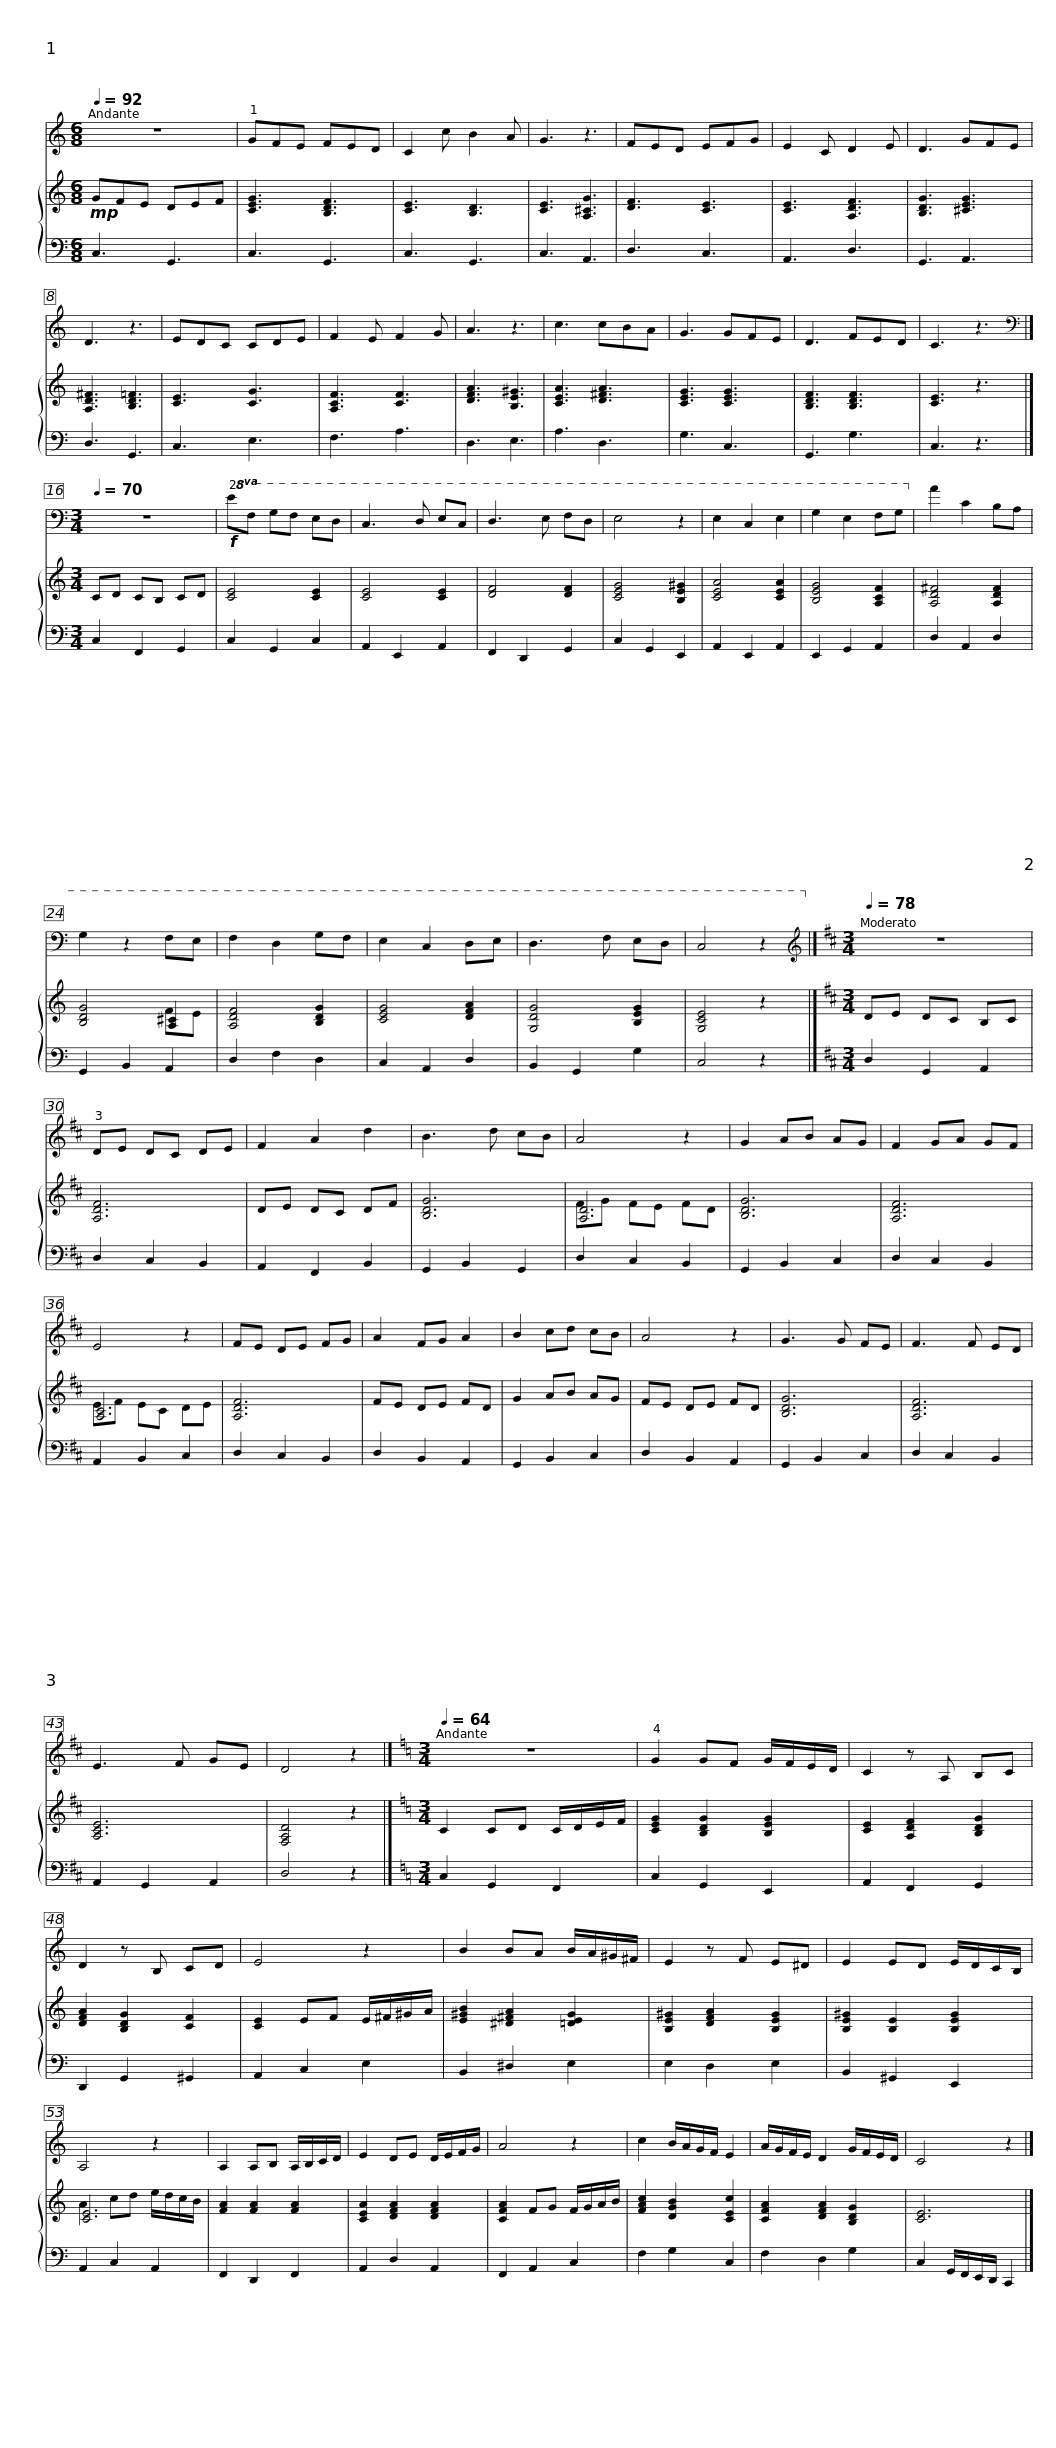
X:1
%%score 1 { ( 2 4 ) | 3 }
L:1/8
Q:1/4=92
M:6/8
I:linebreak $
K:C
V:1 treble
V:2 treble
V:4 treble
V:3 bass
V:1
 z6 | GFE FED | C2 c B2 A | G3 z3 | FED EFG | %5
 E2 C D2 E | D3 GFE |$ D3 z3 | EDC CDE | F2 E F2 G | %10
 A3 z3 | c3 cBA | G3 GFE | D3 FED | C3 z3 |]$ %15
[M:3/4][K:bass][Q:1/4=70] z6 |!f!!8va(! EF GF ED | C3 D EC | D3 E FD | E4 z2 | %20
 E2 C2 E2 | G2 E2 FG!8va)! |$!8va(! A2 c2 BA | G2 z2 FE | F2 D2 GF | %25
 E2 C2 DE | D3 F ED | C4 z2!8va)! |]$[K:D][M:3/4][K:treble][Q:1/4=114][Q:1/4=78] z6 | DE DC DE | %30
 F2 A2 d2 | B3 d cB | A4 z2 | G2 AB AG |$ F2 GA GF | %35
 E4 z2 | FE DE FG | A2 FG A2 | B2 cd cB |$ A4 z2 | %40
 G3 G FE | F3 F ED | E3 F GE | D4 z2 |]$[K:C][M:3/4][Q:1/4=92][Q:1/4=64] z6 | %45
 G2 GF G/F/E/D/ | C2 z A, B,C | D2 z B, CD | E4 z2 |$ B2 BA B/A/^G/^F/ | %50
 E2 z F E^D | E2 ED E/D/C/B,/ | A,4 z2 | A,2 A,B, A,/B,/C/D/ |$ E2 DE D/E/F/G/ | %55
 A4 z2 | c2 B/A/G/F/ E2 | A/G/F/E/ D2 G/F/E/D/ | C4 z2 |] %59
V:2
!mp! GFE DEF | [CEG]3 [B,DF]3 | [CE]3 [B,D]3 | [CE]3 [A,^CG]3 | [DF]3 [CE]3 | %5
 [CE]3 [A,DF]3 | [B,DG]3 [^CEG]3 |$ [A,D^F]3 [B,D=F]3 | [CE]3 [CG]3 | [A,CF]3 [CF]3 | %10
 [DFA]3 [B,E^G]3 | [CEA]3 [D^FA]3 | [CEG]3 [CEG]3 | [B,DF]3 [B,DF]3 | [CE]3 z3 |]$ %15
[M:3/4] CD CB, CD | [CE]4 [CE]2 | [CE]4 [CE]2 | [DF]4 [DF]2 | [CEG]4 [B,E^G]2 | %20
 [CEA]4 [CEA]2 | [B,EG]4 [A,CF]2 |$ [A,D^F]4 [A,DF]2 | [B,DG]4 [A,^C]2 | [A,DF]4 [B,DG]2 | %25
 [CEG]4 [DFA]2 | [G,DG]4 [B,EG]2 | [G,CE]4 z2 |]$[K:D][M:3/4] DE DC B,C | [A,DF]6 | %30
 DE DC DF | [B,DG]6 | [A,D]6 | [B,DG]6 |$ [A,DF]6 | %35
 [A,C]6 | [A,DF]6 | FE DE FD | G2 AB AG |$ FE DE FD | %40
 [B,DG]6 | [A,DF]6 | [A,CE]6 | [F,A,D]4 z2 |]$[K:C][M:3/4] C2 CD C/D/E/F/ | %45
 [CEG]2 [B,DG]2 [B,EG]2 | [CE]2 [A,DF]2 [B,DG]2 | [DFA]2 [B,DG]2 [CF]2 | [CE]2 EF E/^F/^G/A/ |$ [E^GB]2 [^D^FA]2 [=DEG]2 | %50
 [B,E^G]2 [DFA]2 [B,EG]2 | [B,E^G]2 [B,E]2 [B,EG]2 | [CE]6 | [FA]2 [FA]2 [FA]2 |$ [CEA]2 [DFA]2 [DFA]2 | %55
 [CFA]2 FG F/G/A/B/ | [FAc]2 [DGB]2 [CEc]2 | [CFA]2 [DFA]2 [B,DG]2 | [CE]6 |] %59
V:3
 C,3 G,,3 | C,3 G,,3 | C,3 G,,3 | C,3 A,,3 | D,3 C,3 | %5
 A,,3 D,3 | G,,3 A,,3 |$ D,3 G,,3 | C,3 E,3 | F,3 A,3 | %10
 D,3 E,3 | A,3 D,3 | G,3 C,3 | G,,3 G,3 | C,3 z3 |]$ %15
[M:3/4] C,2 F,,2 G,,2 | C,2 G,,2 C,2 | A,,2 E,,2 A,,2 | F,,2 D,,2 G,,2 | C,2 G,,2 E,,2 | %20
 A,,2 E,,2 A,,2 | E,,2 G,,2 A,,2 |$ D,2 A,,2 D,2 | G,,2 B,,2 A,,2 | D,2 F,2 D,2 | %25
 C,2 A,,2 D,2 | B,,2 G,,2 G,2 | C,4 z2 |]$[K:D][M:3/4] D,2 G,,2 A,,2 | D,2 C,2 B,,2 | %30
 A,,2 F,,2 B,,2 | G,,2 B,,2 G,,2 | D,2 C,2 B,,2 | G,,2 B,,2 C,2 |$ D,2 C,2 B,,2 | %35
 A,,2 B,,2 C,2 | D,2 C,2 B,,2 | D,2 B,,2 A,,2 | G,,2 B,,2 C,2 |$ D,2 B,,2 A,,2 | %40
 G,,2 B,,2 C,2 | D,2 C,2 B,,2 | A,,2 G,,2 A,,2 | D,4 z2 |]$[K:C][M:3/4] C,2 G,,2 F,,2 | %45
 C,2 G,,2 E,,2 | A,,2 F,,2 G,,2 | D,,2 G,,2 ^G,,2 | A,,2 C,2 E,2 |$ B,,2 ^D,2 E,2 | %50
 E,2 D,2 E,2 | B,,2 ^G,,2 E,,2 | A,,2 C,2 A,,2 | F,,2 D,,2 F,,2 |$ A,,2 D,2 A,,2 | %55
 F,,2 A,,2 C,2 | F,2 G,2 C,2 | F,2 D,2 G,2 | C,2 G,,/F,,/E,,/D,,/ C,,2 |] %59
V:4
 x6 | x6 | x6 | x6 | x6 | %5
 x6 | x6 |$ x6 | x6 | x6 | %10
 x6 | x6 | x6 | x6 | x6 |]$ %15
[M:3/4] x6 | x6 | x6 | x6 | x6 | %20
 x6 | x6 |$ x6 | x4 FE | x6 | %25
 x6 | x6 | x6 |]$[K:D][M:3/4] x6 | x6 | %30
 x6 | x6 | FG FE FD | x6 |$ x6 | %35
 EF EC DE | x6 | x6 | x6 |$ x6 | %40
 x6 | x6 | x6 | x6 |]$[K:C][M:3/4] x6 | %45
 x6 | x6 | x6 | x6 |$ x6 | %50
 x6 | x6 | A2 cd e/d/c/B/ | x6 |$ x6 | %55
 x6 | x6 | x6 | x6 |] %59
